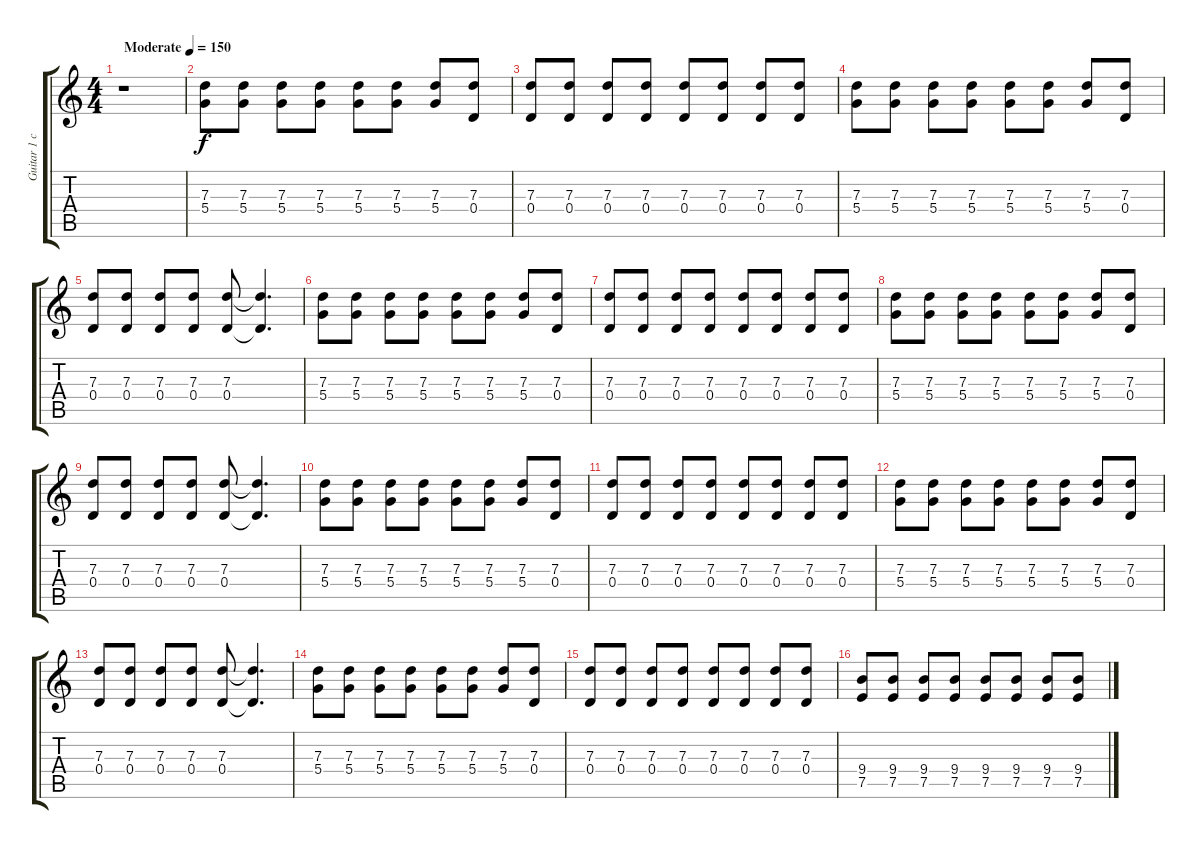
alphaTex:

\track ("Guitar 1 clean" "Guitar 1 c") {solo instrument electricguitarclean}
\staff {score tabs}
\tuning (E4 B3 G3 D3 A2 E2) {hide}
\ts (4 4)
\tempo (150 "Moderate")
\clef g2
\ks c
r.1{dy f instrument electricguitarclean} |
(7.3 5.4).8 (7.3 5.4).8 (7.3 5.4).8 (7.3 5.4).8 (7.3 5.4).8 (7.3 5.4).8 (7.3 5.4).8 (7.3 0.4).8 |
(7.3 0.4).8 (7.3 0.4).8 (7.3 0.4).8 (7.3 0.4).8 (7.3 0.4).8 (7.3 0.4).8 (7.3 0.4).8 (7.3 0.4).8 |
(7.3 5.4).8 (7.3 5.4).8 (7.3 5.4).8 (7.3 5.4).8 (7.3 5.4).8 (7.3 5.4).8 (7.3 5.4).8 (7.3 0.4).8 |
(7.3 0.4).8 (7.3 0.4).8 (7.3 0.4).8 (7.3 0.4).8 (7.3 0.4).8 (7.3{t} 0.4{t}).4{d} |
(7.3 5.4).8 (7.3 5.4).8 (7.3 5.4).8 (7.3 5.4).8 (7.3 5.4).8 (7.3 5.4).8 (7.3 5.4).8 (7.3 0.4).8 |
(7.3 0.4).8 (7.3 0.4).8 (7.3 0.4).8 (7.3 0.4).8 (7.3 0.4).8 (7.3 0.4).8 (7.3 0.4).8 (7.3 0.4).8 |
(7.3 5.4).8 (7.3 5.4).8 (7.3 5.4).8 (7.3 5.4).8 (7.3 5.4).8 (7.3 5.4).8 (7.3 5.4).8 (7.3 0.4).8 |
(7.3 0.4).8 (7.3 0.4).8 (7.3 0.4).8 (7.3 0.4).8 (7.3 0.4).8 (7.3{t} 0.4{t}).4{d} |
(7.3 5.4).8 (7.3 5.4).8 (7.3 5.4).8 (7.3 5.4).8 (7.3 5.4).8 (7.3 5.4).8 (7.3 5.4).8 (7.3 0.4).8 |
(7.3 0.4).8 (7.3 0.4).8 (7.3 0.4).8 (7.3 0.4).8 (7.3 0.4).8 (7.3 0.4).8 (7.3 0.4).8 (7.3 0.4).8 |
(7.3 5.4).8 (7.3 5.4).8 (7.3 5.4).8 (7.3 5.4).8 (7.3 5.4).8 (7.3 5.4).8 (7.3 5.4).8 (7.3 0.4).8 |
(7.3 0.4).8 (7.3 0.4).8 (7.3 0.4).8 (7.3 0.4).8 (7.3 0.4).8 (7.3{t} 0.4{t}).4{d} |
(7.3 5.4).8 (7.3 5.4).8 (7.3 5.4).8 (7.3 5.4).8 (7.3 5.4).8 (7.3 5.4).8 (7.3 5.4).8 (7.3 0.4).8 |
(7.3 0.4).8 (7.3 0.4).8 (7.3 0.4).8 (7.3 0.4).8 (7.3 0.4).8 (7.3 0.4).8 (7.3 0.4).8 (7.3 0.4).8 |
(9.4 7.5).8 (9.4 7.5).8 (9.4 7.5).8 (9.4 7.5).8 (9.4 7.5).8 (9.4 7.5).8 (9.4 7.5).8 (9.4 7.5).8
